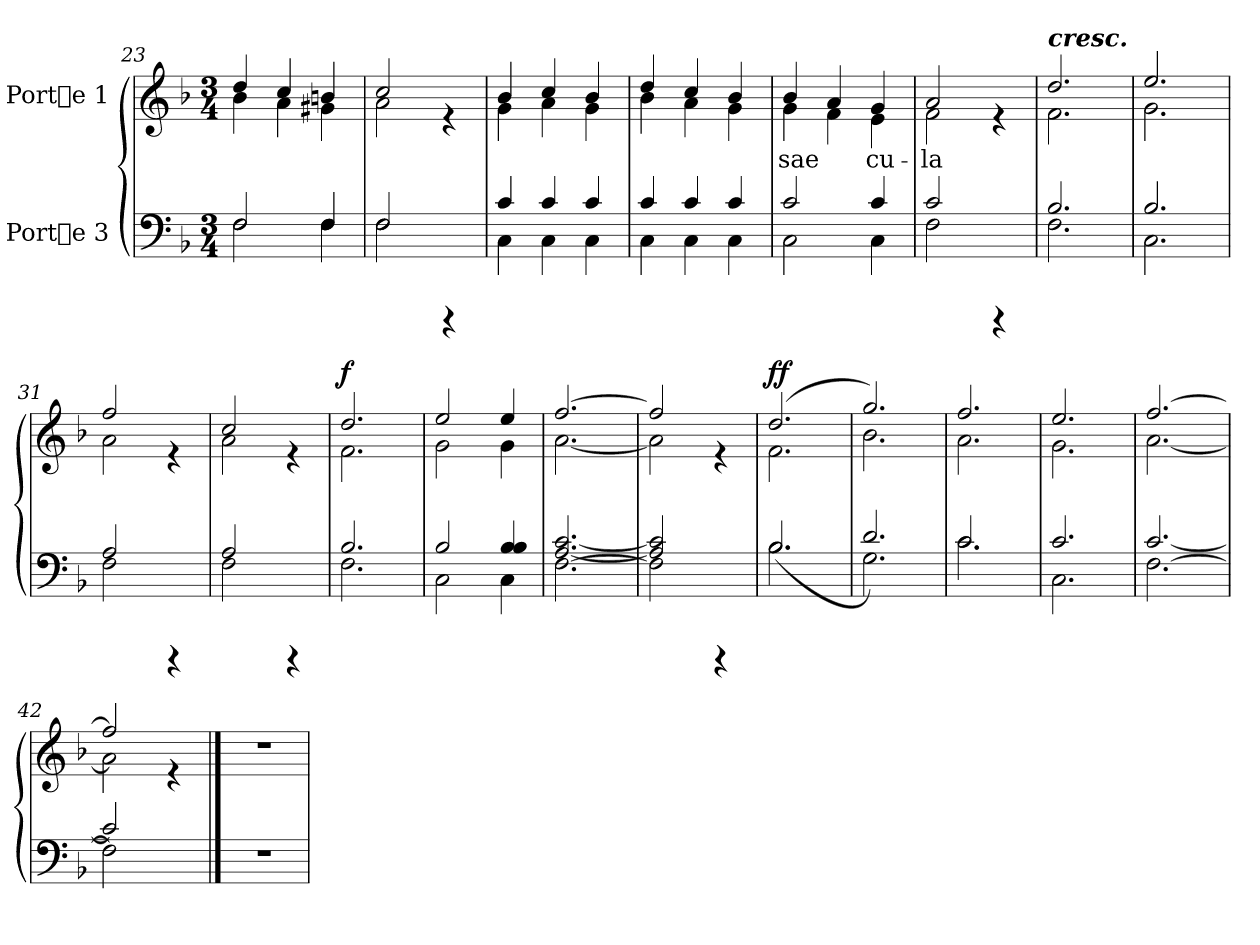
**kern	**kern	**text	**dynam
*part2	*part1	*part1	*part1
*staff2	*staff1	*staff1	*staff1
*I"Porte 3	*I"Porte 1	*	*
*clefF4	*clefG2	*	*
*k[b-]	*k[b-]	*	*
*F:	*F:	*	*
*M3/4	*M3/4	*	*
*MM112	*MM112	*	*
=23	=23	=23	=23
*^	*	*	*
!	!	!	!LO:LY:b:cj	!
*	*	*^	*	*
!	!	!	!	!LO:LY:b:cj	!
2F\	2F/	4dd/	4b-\	-	.
!	!	!	!	!LO:LY:b:cj	!
!	!	!	!	!LO:LY:b:cj	!
.	.	4cc/	4a\	--	.
!	!	!	!	!LO:LY:b:cj	!
!	!	!	!	!LO:LY:b:cj	!
4F\	4F/	4bn/	4g#X\	--	.
=24	=24	=24	=24	=24	=24
*	*	*MM113	*	*	*
!	!	!	!	!LO:LY:b:cj	!
!	!	!	!	!LO:LY:b:cj	!
2F\	2F/	2cc/	2a\	-	.
4ryy	4rBBBB	4re	4ryy	.	.
!!LO:LB:g=z	!!
=25	=25	=25	=25	=25	=25
*	*	*MM114	*	*	*
!	!	!	!	!LO:LY:b:cj	!
!	!	!	!	!LO:LY:b:cj	!
4C\	4c/	4b-/	4g\	-	.
!	!	!	!	!LO:LY:b:cj	!
!	!	!	!	!LO:LY:b:cj	!
4C\	4c/	4cc/	4a\	--	.
!	!	!	!	!LO:LY:b:cj	!
!	!	!	!	!LO:LY:b:cj	!
4C\	4c/	4b-/	4g\	-	.
=26	=26	=26	=26	=26	=26
*	*	*MM115	*	*	*
!	!	!	!	!LO:LY:b:cj	!
!	!	!	!	!LO:LY:b:cj	!
4C\	4c/	4dd/	4b-\	--	.
!	!	!	!	!LO:LY:b:cj	!
!	!	!	!	!LO:LY:b:cj	!
4C\	4c/	4cc/	4a\	--	.
!	!	!	!	!LO:LY:b:cj	!
!	!	!	!	!LO:LY:b:cj	!
4C\	4c/	4b-/	4g\	-	.
=27	=27	=27	=27	=27	=27
!	!	!	!	!LO:LY:b:cj	!
!	!	!	!	!LO:LY:b:cj	!
2C\	2c/	4b-/	4g\	-sae	.
!	!	!	!	!LO:LY:b:cj	!
!	!	!	!	!LO:LY:b:cj	!
.	.	4a/	4f\	--	.
!	!	!	!	!LO:LY:b:cj	!
!	!	!	!	!LO:LY:b:cj	!
4C\	4c/	4g/	4e\	-cu-	.
=28	=28	=28	=28	=28	=28
*	*	*MM116	*	*	*
!	!	!	!	!LO:LY:b:cj	!
!	!	!	!	!LO:LY:b:cj	!
2F\	2c/	2a/	2f\	-la	.
4rBBBB	4ryy	4re	4ryy	.	.
=29	=29	=29	=29	=29	=29
*	*	*MM117	*	*	*
!	!	!LO:TX:a:Bi:t=cresc.	!	!	!
!	!	!	!	!LO:LY:b:cj	!
!	!	!	!	!LO:LY:b:cj	!
2.F\	2.B-/	2.dd/	2.f\	-	.
=30	=30	=30	=30	=30	=30
*	*	*MM118	*	*	*
!	!	!	!	!LO:LY:b:cj	!
!	!	!	!	!LO:LY:b:cj	!
2.C\	2.B-/	2.ee/	2.g\	-	.
!!LO:LB:g=z	!!
=31	=31	=31	=31	=31	=31
*	*	*MM119	*	*	*
!	!	!	!	!LO:LY:b:cj	!
!	!	!	!	!LO:LY:b:cj	!
2F\	2A/	2ff/	2a\	-	.
4ryy	4rBBBB	4re	4ryy	.	.
=32	=32	=32	=32	=32	=32
*	*	*MM120	*	*	*
!	!	!	!	!LO:LY:b:cj	!
!	!	!	!	!LO:LY:b:cj	!
2F\	2A/	2cc/	2a\	-	.
4ryy	4rBBBB	4re	4ryy	.	.
=33	=33	=33	=33	=33	=33
*	*	*MM121	*	*	*
!	!	!	!	!LO:LY:b:cj	!
!	!	!	!	!LO:LY:b:cj	!LO:DY:a
2.F\	2.B-/	2.dd/	2.f\	--	f
=34	=34	=34	=34	=34	=34
*	*	*MM122	*	*	*
!	!	!	!	!LO:LY:b:cj	!
!	!	!	!	!LO:LY:b:cj	!
2C\	2B-/	2ee/	2g\	--	.
!	!	!	!	!LO:LY:b:cj	!
!	!	!	!	!LO:LY:b:cj	!
4C\	4B-/ 4B-/	4ee/	4g\	--	.
=35	=35	=35	=35	=35	=35
*	*	*MM123	*	*	*
!	!	!	!	!LO:LY:b:cj	!
!	!	!	!	!LO:LY:b:cj	!
[>2.F\	[<2.c/ [<2.A/	[<2.ff/	[>2.a\	-	.
=36	=36	=36	=36	=36	=36
*	*	*MM124	*	*	*
2F\]	2c/] 2A/]	2ff/]	2a\]	.	.
4ryy	4rBBBB	4re	4ryy	.	.
!!LO:LB:g=z	!!
=37	=37	=37	=37	=37	=37
*	*	*MM120	*	*	*
!	!	!	!	!LO:LY:b:cj	!
!	!	!	!	!LO:LY:b:cj	!LO:DY:a
2.B-\	(<2.B-/	(<2.dd/	2.f\	--	ff
=38	=38	=38	=38	=38	=38
*	*	*MM117	*	*	*
!	!	!	!	!LO:LY:b:cj	!
!	!	!	!	!LO:LY:b:cj	!
2.G\	2.d/)	2.gg/)	2.b-\	--	.
=39	=39	=39	=39	=39	=39
*	*	*MM113	*	*	*
!	!	!	!	!LO:LY:b:cj	!
!	!	!	!	!LO:LY:b:cj	!
2.c\	2.c/	2.ff/	2.a\	--	.
=40	=40	=40	=40	=40	=40
*	*	*MM110	*	*	*
!	!	!	!	!LO:LY:b:cj	!
!	!	!	!	!LO:LY:b:cj	!
2.C\	2.c/	2.ee/	2.g\	-	.
=41	=41	=41	=41	=41	=41
*	*	*MM107	*	*	*
!	!	!	!	!LO:LY:b:cj	!
!	!	!	!	!LO:LY:b:cj	!
[>2.F\	[<2.c/	[<2.ff/	[>2.a\	-	.
=42	=42	=42	=42	=42	=42
*	*	*MM103	*	*	*
2F\]	2c/]	2ff/]	2a\]	.	.
4ryy	4ryy	4re	4ryy	.	.
*v	*v	*	*	*	*
*	*v	*v	*	*
!!LO:LB:g=z
==43	==43	==43	==43
2.r	2.r	.	.
=	=	=	=
*-	*-	*-	*-
